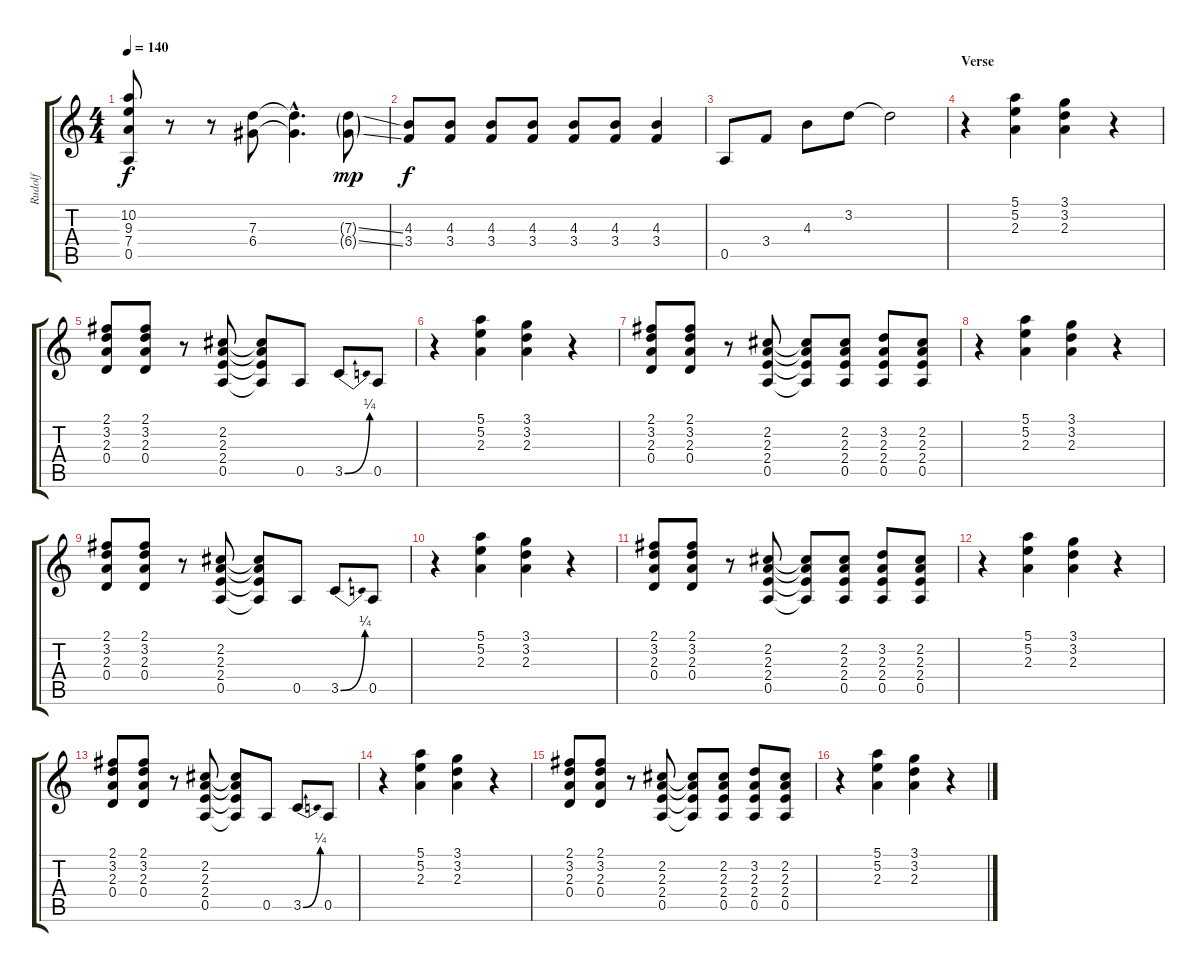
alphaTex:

\track ("Rudolf" "Rudolf") {instrument distortionguitar}
\staff {score tabs}
\tuning (E4 B3 G3 D3 A2 E2) {hide}
\ts (4 4)
\tempo 140
\clef g2
\ks c
(10.2 9.3 7.4 0.5).8{dy f} r.8 r.8 (7.3 6.4).8 (7.3{hac t} 6.4{hac t}).4{d} (7.3{ss g} 6.4{ss g}).8{dy mp} |
(4.3 3.4).8{dy f} (4.3 3.4).8 (4.3 3.4).8 (4.3 3.4).8 (4.3 3.4).8 (4.3 3.4).8 (4.3 3.4).4 |
0.5.8 3.4.8 4.3.8 3.2.8 3.2{t}.2 |
\section ("" "Verse")
r.4 (5.1 5.2 2.3).4 (3.1 3.2 2.3).4 r.4 |
(2.1 3.2 2.3 0.4).8 (2.1 3.2 2.3 0.4).8 r.8 (2.2 2.3 2.4 0.5).8 (2.2{t} 2.3{t} 2.4{t} 0.5{t}).8 0.5.8 3.5{be (bend 0 0 60 1)}.8 0.5.8 |
r.4 (5.1 5.2 2.3).4 (3.1 3.2 2.3).4 r.4 |
(2.1 3.2 2.3 0.4).8 (2.1 3.2 2.3 0.4).8 r.8 (2.2 2.3 2.4 0.5).8 (2.2{t} 2.3{t} 2.4{t} 0.5{t}).8 (2.2 2.3 2.4 0.5).8 (3.2 2.3 2.4 0.5).8 (2.2 2.3 2.4 0.5).8 |
r.4 (5.1 5.2 2.3).4 (3.1 3.2 2.3).4 r.4 |
(2.1 3.2 2.3 0.4).8 (2.1 3.2 2.3 0.4).8 r.8 (2.2 2.3 2.4 0.5).8 (2.2{t} 2.3{t} 2.4{t} 0.5{t}).8 0.5.8 3.5{be (bend 0 0 60 1)}.8 0.5.8 |
r.4 (5.1 5.2 2.3).4 (3.1 3.2 2.3).4 r.4 |
(2.1 3.2 2.3 0.4).8 (2.1 3.2 2.3 0.4).8 r.8 (2.2 2.3 2.4 0.5).8 (2.2{t} 2.3{t} 2.4{t} 0.5{t}).8 (2.2 2.3 2.4 0.5).8 (3.2 2.3 2.4 0.5).8 (2.2 2.3 2.4 0.5).8 |
r.4 (5.1 5.2 2.3).4 (3.1 3.2 2.3).4 r.4 |
(2.1 3.2 2.3 0.4).8 (2.1 3.2 2.3 0.4).8 r.8 (2.2 2.3 2.4 0.5).8 (2.2{t} 2.3{t} 2.4{t} 0.5{t}).8 0.5.8 3.5{be (bend 0 0 60 1)}.8 0.5.8 |
r.4 (5.1 5.2 2.3).4 (3.1 3.2 2.3).4 r.4 |
(2.1 3.2 2.3 0.4).8 (2.1 3.2 2.3 0.4).8 r.8 (2.2 2.3 2.4 0.5).8 (2.2{t} 2.3{t} 2.4{t} 0.5{t}).8 (2.2 2.3 2.4 0.5).8 (3.2 2.3 2.4 0.5).8 (2.2 2.3 2.4 0.5).8 |
r.4 (5.1 5.2 2.3).4 (3.1 3.2 2.3).4 r.4
